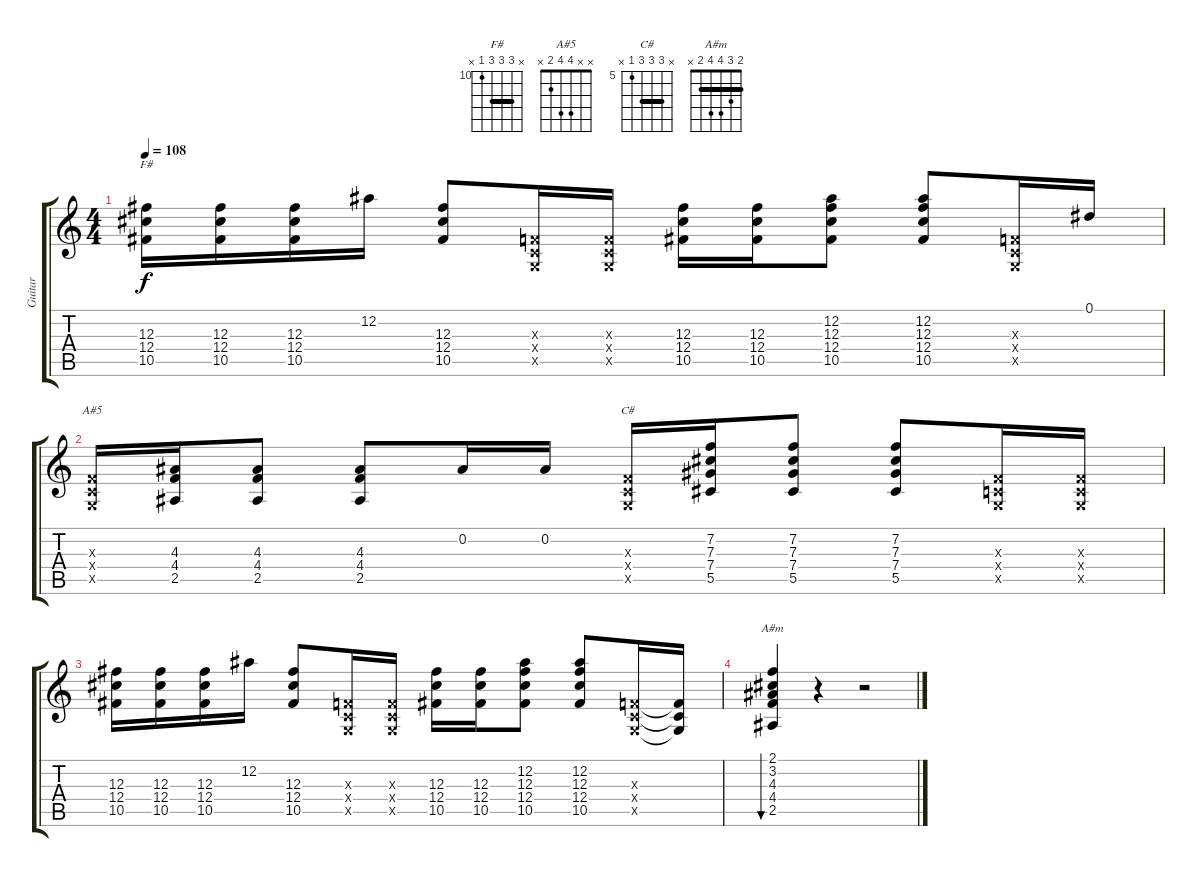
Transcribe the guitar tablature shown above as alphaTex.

\track ("Guitar" "Guitar") {instrument distortionguitar}
\staff {score tabs}
\tuning (Eb4 Bb3 Gb3 Db3 Ab2 Eb2) {hide}
\chord ("F#" x 12 12 12 10 x) {firstfret 10 barre 12}
\chord ("A#5" x x 4 4 2 x)
\chord ("C#" x 7 7 7 5 x) {firstfret 5 barre 7}
\chord ("A#m" 2 3 4 4 2 x) {barre 2}
\ts (4 4)
\tempo 108
\clef g2
\ks c
(12.3 12.4 10.5).16{ch "F#" dy f} (12.3 12.4 10.5).16 (12.3 12.4 10.5).16 12.2.16 (12.3 12.4 10.5).8 (-1.3{x} -1.4{x} -1.5{x}).16 (-1.3{x} -1.4{x} -1.5{x}).16 (12.3 12.4 10.5).16 (12.3 12.4 10.5).16 (12.2 12.3 12.4 10.5).8 (12.2 12.3 12.4 10.5).8 (-1.3{x} -1.4{x} -1.5{x}).16 0.1.16 |
(-1.3{x} -1.4{x} -1.5{x}).16{ch "A#5"} (4.3 4.4 2.5).16 (4.3 4.4 2.5).8 (4.3 4.4 2.5).8 0.2.16 0.2.16 (-1.3{x} -1.4{x} -1.5{x}).16{ch "C#"} (7.2 7.3 7.4 5.5).16 (7.2 7.3 7.4 5.5).8 (7.2 7.3 7.4 5.5).8 (-1.3{x} -1.4{x} -1.5{x}).16 (-1.3{x} -1.4{x} -1.5{x}).16 |
(12.3 12.4 10.5).16 (12.3 12.4 10.5).16 (12.3 12.4 10.5).16 12.2.16 (12.3 12.4 10.5).8 (-1.3{x} -1.4{x} -1.5{x}).16 (-1.3{x} -1.4{x} -1.5{x}).16 (12.3 12.4 10.5).16 (12.3 12.4 10.5).16 (12.2 12.3 12.4 10.5).8 (12.2 12.3 12.4 10.5).8 (-1.3{x} -1.4{x} -1.5{x}).16 (-1.3{t} -1.4{t} -1.5{t}).16 |
(2.1 3.2 4.3 4.4 2.5).4{bu 60 ch "A#m"} r.4 r.2
